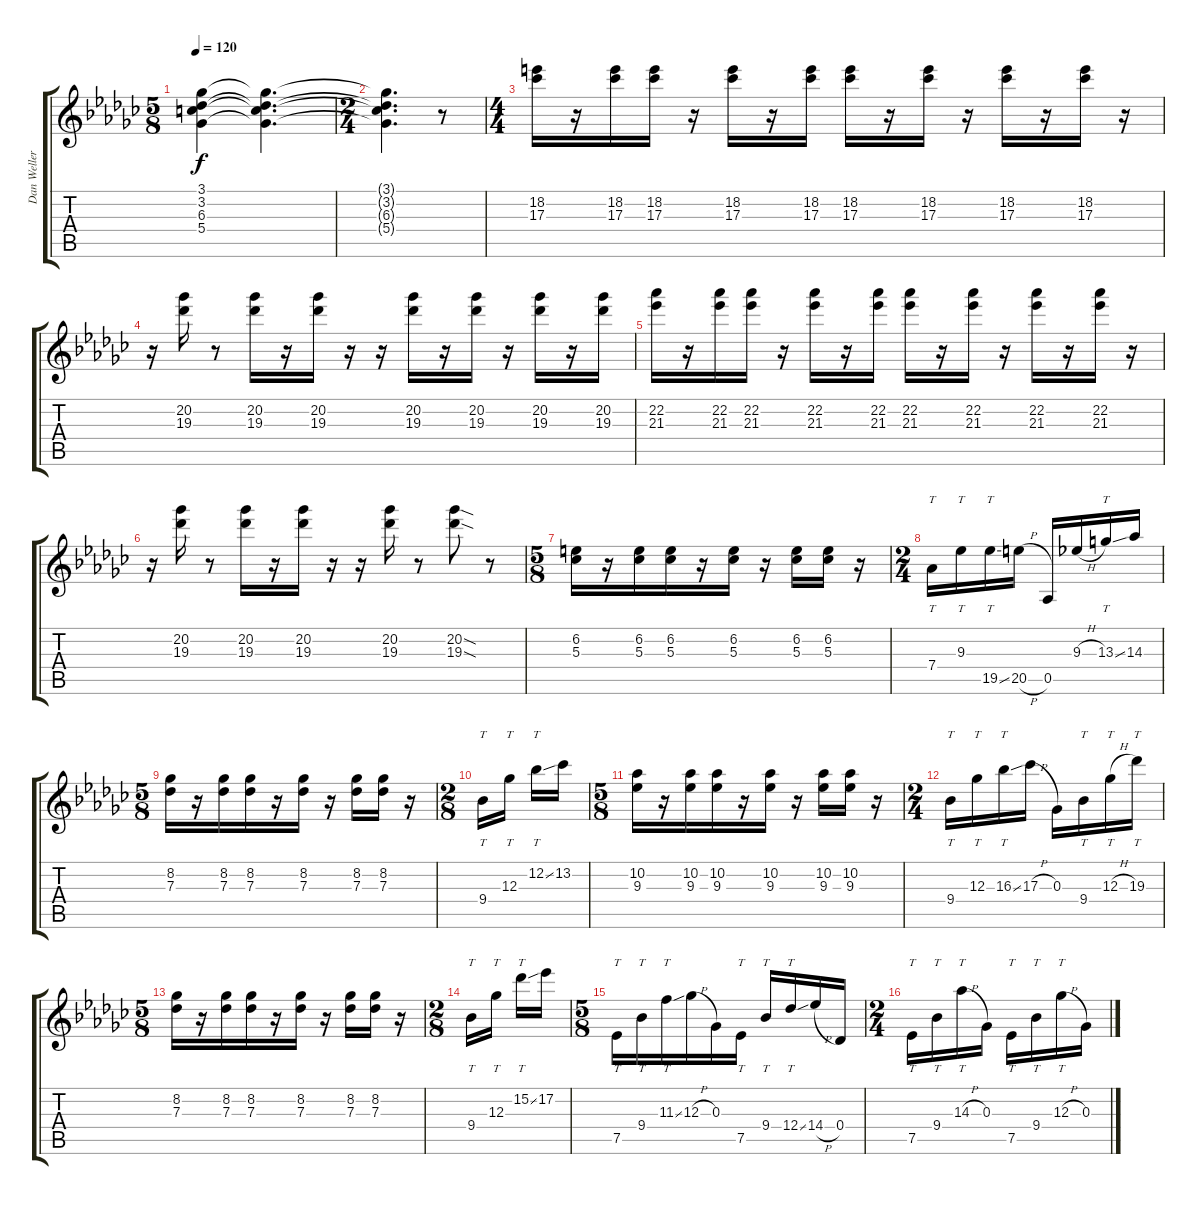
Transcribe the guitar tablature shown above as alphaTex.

\track ("Dan Weller" "Dan Weller") {instrument overdrivenguitar}
\staff {score tabs}
\tuning (Eb4 Bb3 Gb3 Db3 Ab2 Db2) {hide}
\ts (5 8)
\tempo 120
\clef g2
\ks gb
(3.1{t} 3.2{t} 6.3{t} 5.4{t}).4{dy f} (3.1{t} 3.2{t} 6.3{t} 5.4{t}).4{d} |
\ts (2 4)
(3.1{t} 3.2{t} 6.3{t} 5.4{t}).4{d} r.8 |
\ts (4 4)
(18.2 17.3).16 r.16 (18.2 17.3).16 (18.2 17.3).16 r.16 (18.2 17.3).16 r.16 (18.2 17.3).16 (18.2 17.3).16 r.16 (18.2 17.3).16 r.16 (18.2 17.3).16 r.16 (18.2 17.3).16 r.16 |
r.16 (20.2 19.3).16 r.8 (20.2 19.3).16 r.16 (20.2 19.3).16 r.16 r.16 (20.2 19.3).16 r.16 (20.2 19.3).16 r.16 (20.2 19.3).16 r.16 (20.2 19.3).16 |
(22.2 21.3).16 r.16 (22.2 21.3).16 (22.2 21.3).16 r.16 (22.2 21.3).16 r.16 (22.2 21.3).16 (22.2 21.3).16 r.16 (22.2 21.3).16 r.16 (22.2 21.3).16 r.16 (22.2 21.3).16 r.16 |
r.16 (20.2 19.3).16 r.8 (20.2 19.3).16 r.16 (20.2 19.3).16 r.16 r.16 (20.2 19.3).16 r.8 (20.2{sod} 19.3{sod}).8 r.8 |
\ts (5 8)
(6.2 5.3).16 r.16 (6.2 5.3).16 (6.2 5.3).16 r.16 (6.2 5.3).16 r.16 (6.2 5.3).16 (6.2 5.3).16 r.16 |
\ts (2 4)
7.4.16{tt} 9.3.16{tt} 19.5{ss}.16{tt} 20.5{h}.16 0.5.16 9.3{h}.16 13.3{ss}.16{tt} 14.3.16 |
\ts (5 8)
(8.2 7.3).16 r.16 (8.2 7.3).16 (8.2 7.3).16 r.16 (8.2 7.3).16 r.16 (8.2 7.3).16 (8.2 7.3).16 r.16 |
\ts (2 8)
9.4.16{tt} 12.3.16{tt} 12.2{ss}.16{tt} 13.2.16 |
\ts (5 8)
(10.2 9.3).16 r.16 (10.2 9.3).16 (10.2 9.3).16 r.16 (10.2 9.3).16 r.16 (10.2 9.3).16 (10.2 9.3).16 r.16 |
\ts (2 4)
9.4.16{tt} 12.3.16{tt} 16.3{ss}.16{tt} 17.3{h}.16 0.3.16 9.4.16{tt} 12.3{h}.16{tt} 19.3.16{tt} |
\ts (5 8)
(8.2 7.3).16 r.16 (8.2 7.3).16 (8.2 7.3).16 r.16 (8.2 7.3).16 r.16 (8.2 7.3).16 (8.2 7.3).16 r.16 |
\ts (2 8)
9.4.16{tt} 12.3.16{tt} 15.2{ss}.16{tt} 17.2.16 |
\ts (5 8)
7.5.16{tt} 9.4.16{tt} 11.3{ss}.16{tt} 12.3{h}.16 0.3.16 7.5.16{tt} 9.4.16{tt} 12.4{ss}.16{tt} 14.4{h}.16 0.4.16 |
\ts (2 4)
7.5.16{tt} 9.4.16{tt} 14.3{h}.16{tt} 0.3.16 7.5.16{tt} 9.4.16{tt} 12.3{h}.16{tt} 0.3.16
